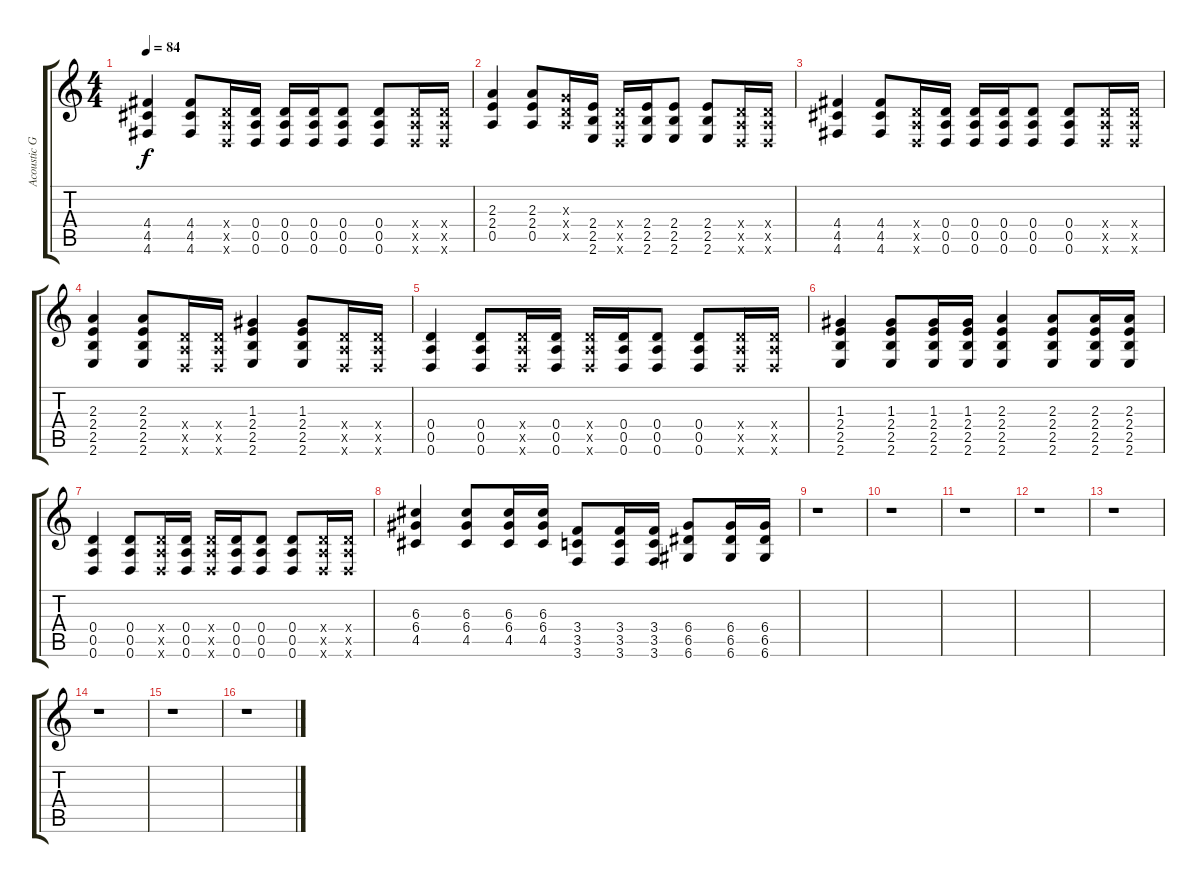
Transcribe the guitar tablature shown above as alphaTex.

\track ("Acoustic Guitar" "Acoustic G") {instrument acousticguitarsteel}
\staff {score tabs}
\tuning (E4 B3 G3 D3 A2 D2) {hide}
\ts (4 4)
\tempo 84
\clef g2
\ks c
(4.4 4.5 4.6).4{dy f} (4.4 4.5 4.6).8 (0.4{x} 0.5{x} 0.6{x}).16 (0.4 0.5 0.6).16 (0.4 0.5 0.6).16 (0.4 0.5 0.6).16 (0.4 0.5 0.6).8 (0.4 0.5 0.6).8 (0.4{x} 0.5{x} 0.6{x}).16 (0.4{x} 0.5{x} 0.6{x}).16 |
(2.3 2.4 0.5).4 (2.3 2.4 0.5).8 (0.3{x} 0.4{x} 0.5{x}).16 (2.4 2.5 2.6).16 (0.4{x} 0.5{x} 0.6{x}).16 (2.4 2.5 2.6).16 (2.4 2.5 2.6).8 (2.4 2.5 2.6).8 (0.4{x} 0.5{x} 0.6{x}).16 (0.4{x} 0.5{x} 0.6{x}).16 |
(4.4 4.5 4.6).4 (4.4 4.5 4.6).8 (0.4{x} 0.5{x} 0.6{x}).16 (0.4 0.5 0.6).16 (0.4 0.5 0.6).16 (0.4 0.5 0.6).16 (0.4 0.5 0.6).8 (0.4 0.5 0.6).8 (0.4{x} 0.5{x} 0.6{x}).16 (0.4{x} 0.5{x} 0.6{x}).16 |
(2.3 2.4 2.5 2.6).4 (2.3 2.4 2.5 2.6).8 (0.4{x} 0.5{x} 0.6{x}).16 (0.4{x} 0.5{x} 0.6{x}).16 (1.3 2.4 2.5 2.6).4 (1.3 2.4 2.5 2.6).8 (0.4{x} 0.5{x} 0.6{x}).16 (0.4{x} 0.5{x} 0.6{x}).16 |
(0.4 0.5 0.6).4 (0.4 0.5 0.6).8 (0.4{x} 0.5{x} 0.6{x}).16 (0.4 0.5 0.6).16 (0.4{x} 0.5{x} 0.6{x}).16 (0.4 0.5 0.6).16 (0.4 0.5 0.6).8 (0.4 0.5 0.6).8 (0.4{x} 0.5{x} 0.6{x}).16 (0.4{x} 0.5{x} 0.6{x}).16 |
(1.3 2.4 2.5 2.6).4 (1.3 2.4 2.5 2.6).8 (1.3 2.4 2.5 2.6).16 (1.3 2.4 2.5 2.6).16 (2.3 2.4 2.5 2.6).4 (2.3 2.4 2.5 2.6).8 (2.3 2.4 2.5 2.6).16 (2.3 2.4 2.5 2.6).16 |
(0.4 0.5 0.6).4 (0.4 0.5 0.6).8 (0.4{x} 0.5{x} 0.6{x}).16 (0.4 0.5 0.6).16 (0.4{x} 0.5{x} 0.6{x}).16 (0.4 0.5 0.6).16 (0.4 0.5 0.6).8 (0.4 0.5 0.6).8 (0.4{x} 0.5{x} 0.6{x}).16 (0.4{x} 0.5{x} 0.6{x}).16 |
(6.3 6.4 4.5).4 (6.3 6.4 4.5).8 (6.3 6.4 4.5).16 (6.3 6.4 4.5).16 (3.4 3.5 3.6).8 (3.4 3.5 3.6).16 (3.4 3.5 3.6).16 (6.4 6.5 6.6).8 (6.4 6.5 6.6).16 (6.4 6.5 6.6).16 |
r.1 |
r.1 |
r.1 |
r.1 |
r.1 |
r.1 |
r.1 |
r.1
